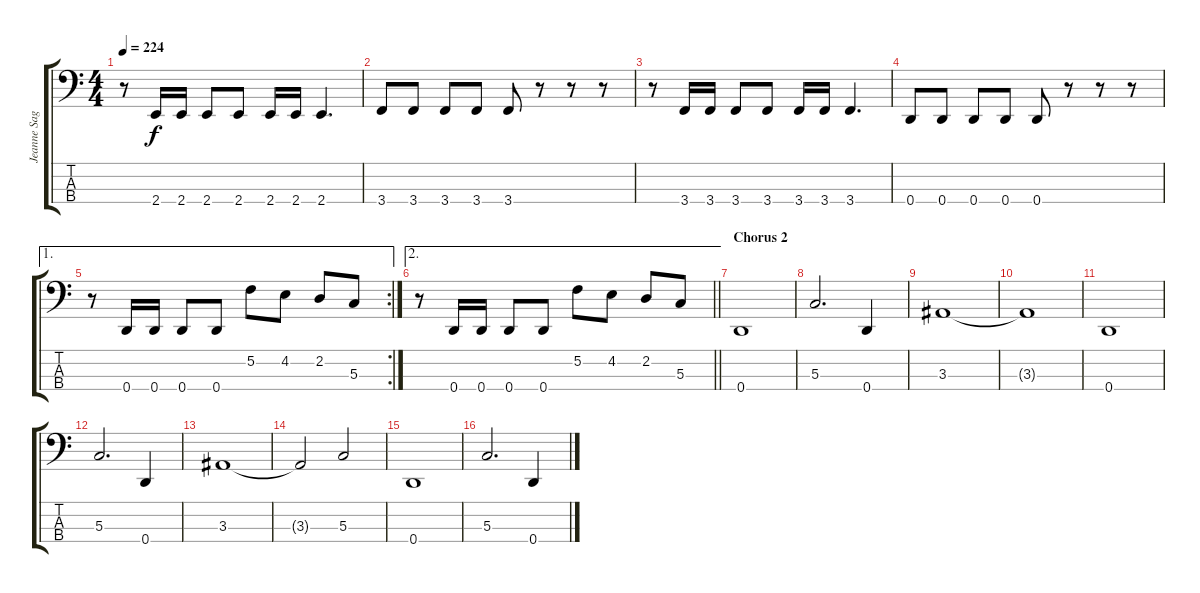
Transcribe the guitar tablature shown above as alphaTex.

\track ("Jeanne Sagan" "Jeanne Sag") {instrument electricbasspick}
\staff {score tabs}
\tuning (F2 C2 G1 D1) {hide}
\ts (4 4)
\tempo 224
\clef f4
\ks c
r.8{dy f} 2.4.16 2.4.16 2.4.8 2.4.8 2.4.16 2.4.16 2.4.4{d} |
3.4.8 3.4.8 3.4.8 3.4.8 3.4.8 r.8 r.8 r.8 |
r.8 3.4.16 3.4.16 3.4.8 3.4.8 3.4.16 3.4.16 3.4.4{d} |
0.4.8 0.4.8 0.4.8 0.4.8 0.4.8 r.8 r.8 r.8 |
\ae 1
\rc 2
r.8 0.4.16 0.4.16 0.4.8 0.4.8 5.2.8 4.2.8 2.2.8 5.3.8 |
\ae 2
\barLineRight lightlight
r.8 0.4.16 0.4.16 0.4.8 0.4.8 5.2.8 4.2.8 2.2.8 5.3.8 |
\section ("" "Chorus 2")
0.4.1 |
5.3.2{d} 0.4.4 |
3.3.1 |
3.3{t}.1 |
0.4.1 |
5.3.2{d} 0.4.4 |
3.3.1 |
3.3{t}.2 5.3.2 |
0.4.1 |
5.3.2{d} 0.4.4
